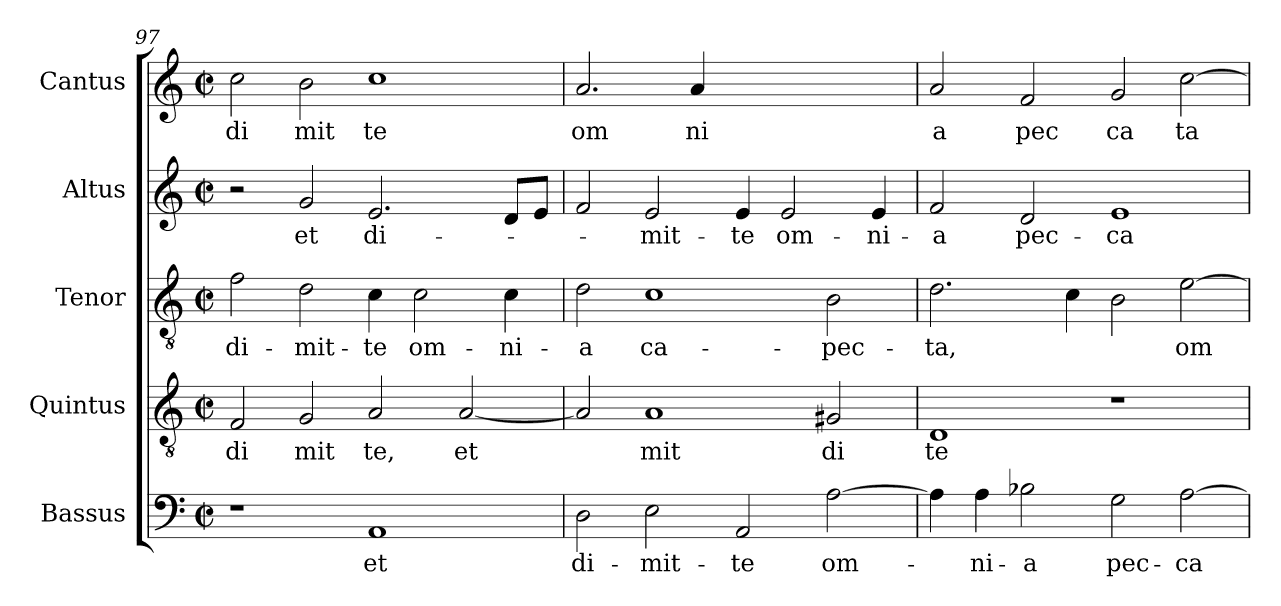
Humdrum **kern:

**kern	**text	**kern	**text	**kern	**text	**kern	**text	**kern	**text
*part5	*part5	*part4	*part4	*part3	*part3	*part2	*part2	*part1	*part1
*staff5	*staff5	*staff4	*staff4	*staff3	*staff3	*staff2	*staff2	*staff1	*staff1
*I"Bassus	*	*I"Quintus	*	*I"Tenor	*	*I"Altus	*	*I"Cantus	*
*clefF4	*	*clefGv2	*	*clefGv2	*	*clefG2	*	*clefG2	*
*M2/2	*	*M2/2	*	*M2/2	*	*M2/2	*	*M2/2	*
*met(c|)	*	*met(c|)	*	*met(c|)	*	*met(c|)	*	*met(c|)	*
=97	=97	=97	=97	=97	=97	=97	=97	=97	=97
!	!	!	!LO:LY:b:cj	!	!LO:LY:b:cj	!	!	!	!LO:LY:b:cj
1r	.	2F/	di	2f\	di-	2r	.	2cc\	di
!	!	!	!LO:LY:b:cj	!	!LO:LY:b:cj	!	!LO:LY:b:cj	!	!LO:LY:b:cj
.	.	2G/	mit	2d\	-mit-	2g/	et	2b\	mit
!	!LO:LY:b:cj	!	!LO:LY:b:cj	!	!LO:LY:b:cj	!	!LO:LY:b:cj	!	!LO:LY:b:cj
1AA	et	2A/	te,	4c\	-te	2.e/	di-	1cc	te
!	!	!	!	!	!LO:LY:b:cj	!	!	!	!
.	.	.	.	2c\	om-	.	.	.	.
!	!	!	!LO:LY:b:cj	!	!	!	!	!	!
.	.	[<2A/	et	.	.	.	.	.	.
!	!	!	!	!	!LO:LY:b:cj	!	!	!	!
.	.	.	.	4c\	-ni-	8d/L	.	.	.
.	.	.	.	.	.	8e/J	.	.	.
=98	=98	=98	=98	=98	=98	=98	=98	=98	=98
!	!LO:LY:b:cj	!	!	!	!LO:LY:b:cj	!	!	!	!LO:LY:b:cj
2D\	di-	2A/]	.	2d\	-a	2f/	.	2.a/	om
!	!LO:LY:b:cj	!	!LO:LY:b:cj	!	!LO:LY:b:cj	!	!LO:LY:b:cj	!	!
2E\	-mit-	1A	mit	1c	-ca-	2e/	-mit-	.	.
!	!	!	!	!	!	!	!	!	!LO:LY:b:cj
.	.	.	.	.	.	.	.	4a/	ni
!	!LO:LY:b:cj	!	!	!	!	!	!LO:LY:b:cj	!	!
2AA/	-te	.	.	.	.	4e/	-te	1ryy	.
!	!	!	!	!	!	!	!LO:LY:b:cj	!	!
.	.	.	.	.	.	2e/	om-	.	.
!	!LO:LY:b	!	!LO:LY:b:cj	!	!LO:LY:b:cj	!	!	!	!
[>2A\	om-	2G#X/	di	2B\	pec-	.	.	.	.
!	!	!	!	!	!	!	!LO:LY:b:cj	!	!
.	.	.	.	.	.	4e/	-ni-	.	.
=99	=99	=99	=99	=99	=99	=99	=99	=99	=99
!	!	!	!LO:LY:b:cj	!	!LO:LY:b:cj	!	!LO:LY:b:cj	!	!LO:LY:b:cj
4A\]	.	1D	te	2.d\	-ta,	2f/	-a	2a/	a
!	!LO:LY:b:cj	!	!	!	!	!	!	!	!
4A\	-ni-	.	.	.	.	.	.	.	.
!	!LO:LY:b:cj	!	!	!	!	!	!LO:LY:b:cj	!	!LO:LY:b:cj
2B-\	-a	.	.	.	.	2d/	pec-	2f/	pec
.	.	.	.	4c\	.	.	.	.	.
!	!LO:LY:b:cj	!	!	!	!	!	!LO:LY:b:cj	!	!LO:LY:b:cj
2G\	pec-	1r	.	2B\	.	1e	-ca-	2g/	ca
!	!LO:LY:b:cj	!	!	!	!LO:LY:b	!	!	!	!LO:LY:b:cj
[>2A\	-ca-	.	.	[>2e\	om-	.	.	[>2cc\	ta
=	=	=	=	=	=	=	=	=	=
*-	*-	*-	*-	*-	*-	*-	*-	*-	*-
